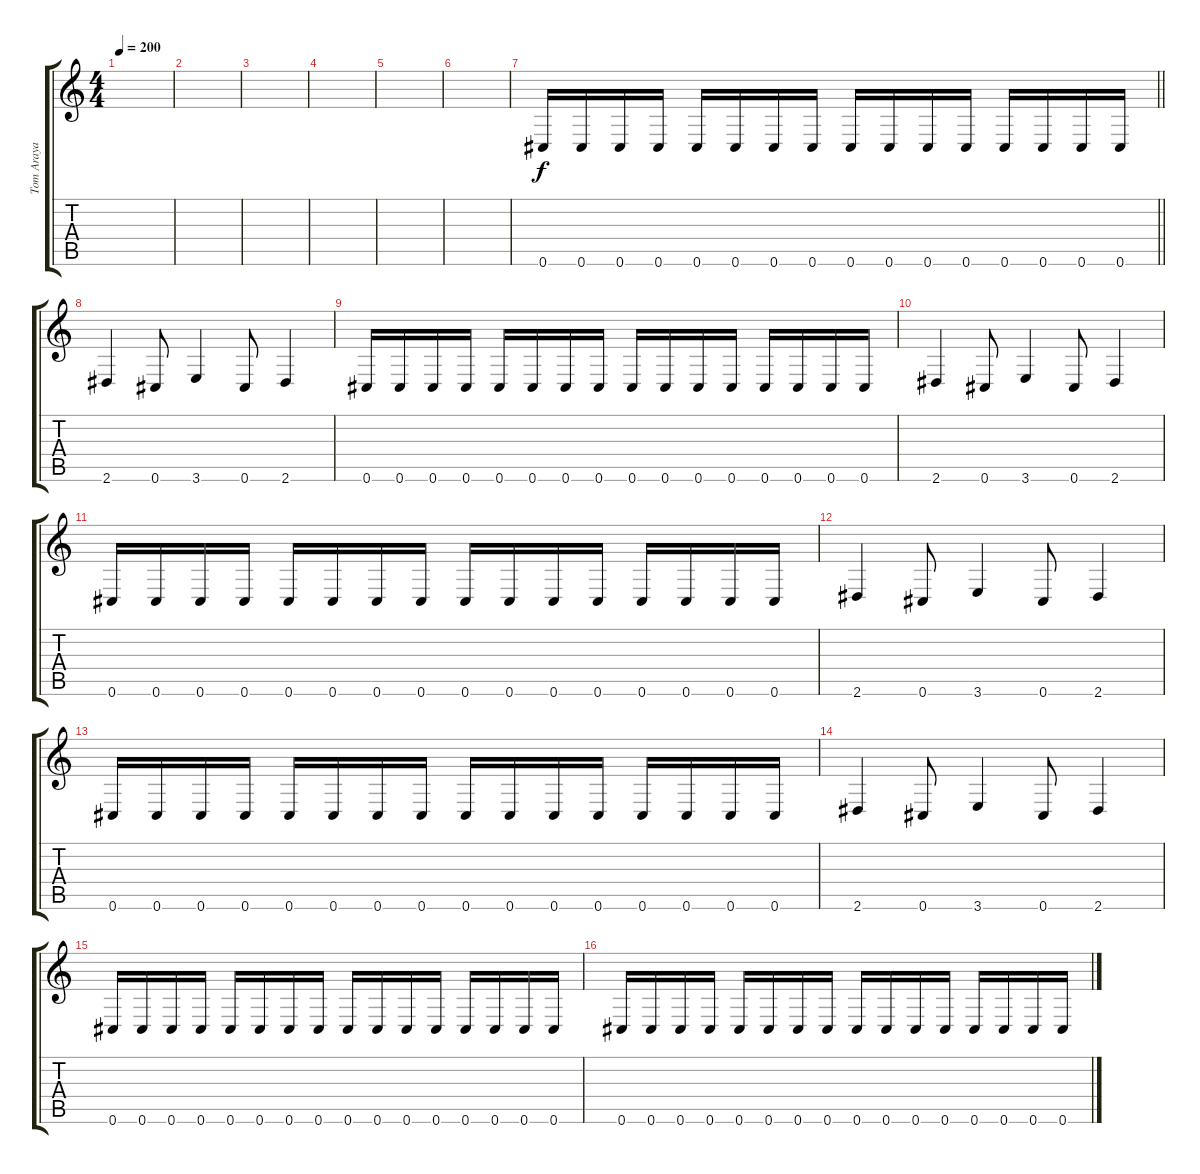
\track ("Tom Araya" "Tom Araya") {instrument electricbasspick}
\staff {score tabs}
\tuning (Db4 Ab3 E3 B2 Gb2 Db2) {hide}
\ts (4 4)
\tempo 200
\clef g2
\ks c
|
|
|
|
|
|
\barLineRight lightlight
0.6.16 0.6.16 0.6.16 0.6.16 0.6.16 0.6.16 0.6.16 0.6.16 0.6.16 0.6.16 0.6.16 0.6.16 0.6.16 0.6.16 0.6.16 0.6.16 |
\section ("" "")
2.6.4 0.6.8 3.6.4 0.6.8 2.6.4 |
0.6.16 0.6.16 0.6.16 0.6.16 0.6.16 0.6.16 0.6.16 0.6.16 0.6.16 0.6.16 0.6.16 0.6.16 0.6.16 0.6.16 0.6.16 0.6.16 |
2.6.4 0.6.8 3.6.4 0.6.8 2.6.4 |
0.6.16 0.6.16 0.6.16 0.6.16 0.6.16 0.6.16 0.6.16 0.6.16 0.6.16 0.6.16 0.6.16 0.6.16 0.6.16 0.6.16 0.6.16 0.6.16 |
2.6.4 0.6.8 3.6.4 0.6.8 2.6.4 |
0.6.16 0.6.16 0.6.16 0.6.16 0.6.16 0.6.16 0.6.16 0.6.16 0.6.16 0.6.16 0.6.16 0.6.16 0.6.16 0.6.16 0.6.16 0.6.16 |
2.6.4 0.6.8 3.6.4 0.6.8 2.6.4 |
0.6.16 0.6.16 0.6.16 0.6.16 0.6.16 0.6.16 0.6.16 0.6.16 0.6.16 0.6.16 0.6.16 0.6.16 0.6.16 0.6.16 0.6.16 0.6.16 |
0.6.16 0.6.16 0.6.16 0.6.16 0.6.16 0.6.16 0.6.16 0.6.16 0.6.16 0.6.16 0.6.16 0.6.16 0.6.16 0.6.16 0.6.16 0.6.16
